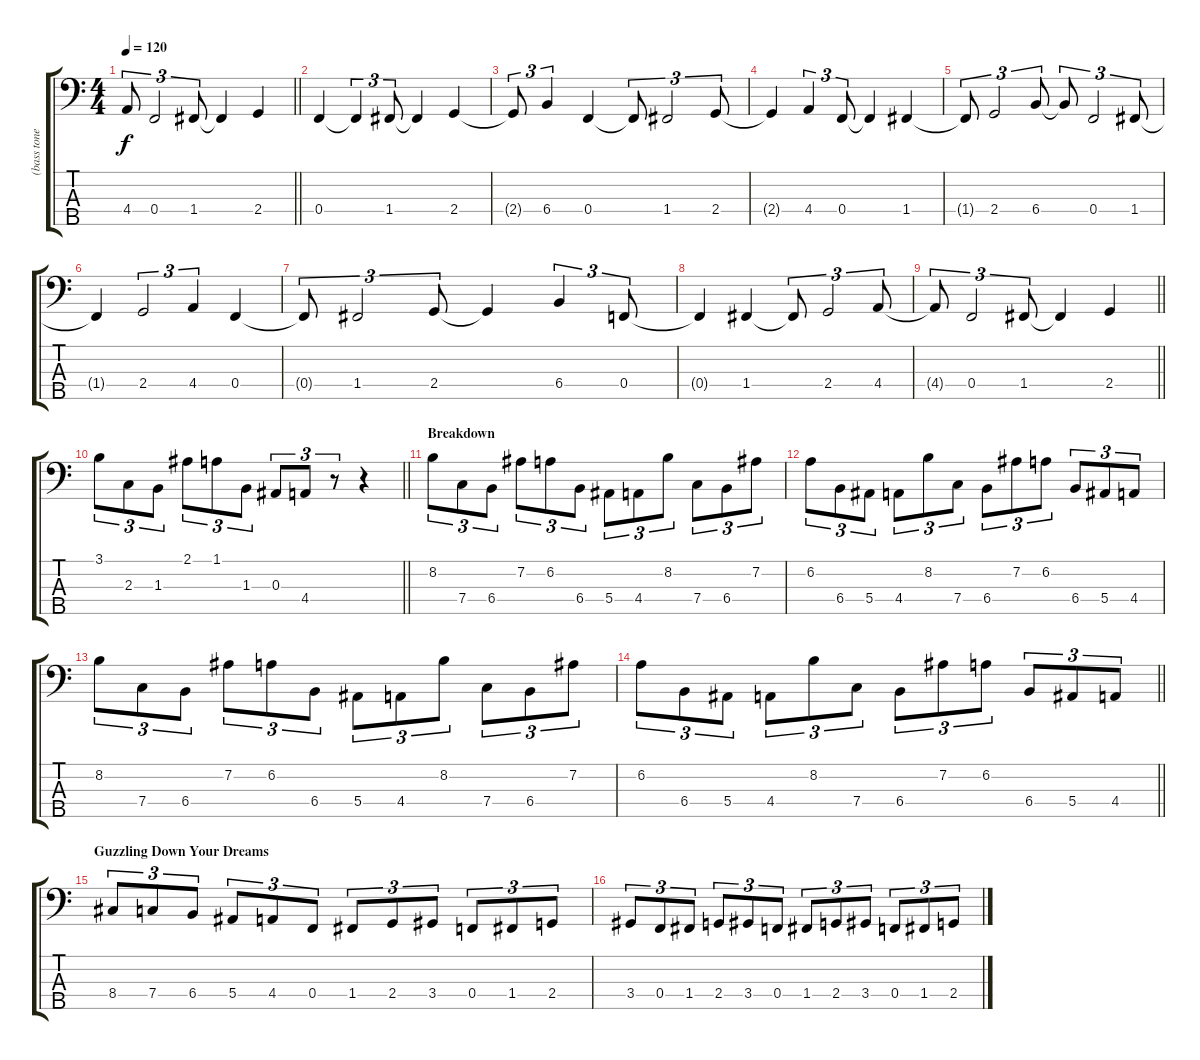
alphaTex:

\track ("(bass tone)" "(bass tone") {instrument electricbasspick}
\staff {score tabs}
\tuning (Ab2 Eb2 Bb1 F1 C1) {hide}
\ts (4 4)
\tempo 120
\clef f4
\barLineRight lightlight
\ks c
4.4{t}.8{tu (3 2) dy f} 0.4.2{tu (3 2)} 1.4.8{tu (3 2)} 1.4{t}.4 2.4.4 |
0.4.4 0.4{t}.4{tu (3 2)} 1.4.8{tu (3 2)} 1.4{t}.4 2.4.4 |
2.4{t}.8{tu (3 2)} 6.4.4{tu (3 2)} 0.4.4 0.4{t}.8{tu (3 2)} 1.4.2{tu (3 2)} 2.4.8{tu (3 2)} |
2.4{t}.4 4.4.4{tu (3 2)} 0.4.8{tu (3 2)} 0.4{t}.4 1.4.4 |
1.4{t}.8{tu (3 2)} 2.4.2{tu (3 2)} 6.4.8{tu (3 2)} 6.4{t}.8{tu (3 2)} 0.4.2{tu (3 2)} 1.4.8{tu (3 2)} |
1.4{t}.4 2.4.2{tu (3 2)} 4.4.4{tu (3 2)} 0.4.4 |
0.4{t}.8{tu (3 2)} 1.4.2{tu (3 2)} 2.4.8{tu (3 2)} 2.4{t}.4 6.4.4{tu (3 2)} 0.4.8{tu (3 2)} |
0.4{t}.4 1.4.4 1.4{t}.8{tu (3 2)} 2.4.2{tu (3 2)} 4.4.8{tu (3 2)} |
\barLineRight lightlight
4.4{t}.8{tu (3 2)} 0.4.2{tu (3 2)} 1.4.8{tu (3 2)} 1.4{t}.4 2.4.4 |
\barLineRight lightlight
3.1.8{tu (3 2)} 2.3.8{tu (3 2)} 1.3.8{tu (3 2)} 2.1.8{tu (3 2)} 1.1.8{tu (3 2)} 1.3.8{tu (3 2)} 0.3.8{tu (3 2)} 4.4.8{tu (3 2)} r.8{tu (3 2)} r.4 |
\section ("" "Breakdown")
8.2.8{tu (3 2)} 7.4.8{tu (3 2)} 6.4.8{tu (3 2)} 7.2.8{tu (3 2)} 6.2.8{tu (3 2)} 6.4.8{tu (3 2)} 5.4.8{tu (3 2)} 4.4.8{tu (3 2)} 8.2.8{tu (3 2)} 7.4.8{tu (3 2)} 6.4.8{tu (3 2)} 7.2.8{tu (3 2)} |
6.2.8{tu (3 2)} 6.4.8{tu (3 2)} 5.4.8{tu (3 2)} 4.4.8{tu (3 2)} 8.2.8{tu (3 2)} 7.4.8{tu (3 2)} 6.4.8{tu (3 2)} 7.2.8{tu (3 2)} 6.2.8{tu (3 2)} 6.4.8{tu (3 2)} 5.4.8{tu (3 2)} 4.4.8{tu (3 2)} |
8.2.8{tu (3 2)} 7.4.8{tu (3 2)} 6.4.8{tu (3 2)} 7.2.8{tu (3 2)} 6.2.8{tu (3 2)} 6.4.8{tu (3 2)} 5.4.8{tu (3 2)} 4.4.8{tu (3 2)} 8.2.8{tu (3 2)} 7.4.8{tu (3 2)} 6.4.8{tu (3 2)} 7.2.8{tu (3 2)} |
\barLineRight lightlight
6.2.8{tu (3 2)} 6.4.8{tu (3 2)} 5.4.8{tu (3 2)} 4.4.8{tu (3 2)} 8.2.8{tu (3 2)} 7.4.8{tu (3 2)} 6.4.8{tu (3 2)} 7.2.8{tu (3 2)} 6.2.8{tu (3 2)} 6.4.8{tu (3 2)} 5.4.8{tu (3 2)} 4.4.8{tu (3 2)} |
\section ("" "Guzzling Down Your Dreams")
8.4.8{tu (3 2)} 7.4.8{tu (3 2)} 6.4.8{tu (3 2)} 5.4.8{tu (3 2)} 4.4.8{tu (3 2)} 0.4.8{tu (3 2)} 1.4.8{tu (3 2)} 2.4.8{tu (3 2)} 3.4.8{tu (3 2)} 0.4.8{tu (3 2)} 1.4.8{tu (3 2)} 2.4.8{tu (3 2)} |
3.4.8{tu (3 2)} 0.4.8{tu (3 2)} 1.4.8{tu (3 2)} 2.4.8{tu (3 2)} 3.4.8{tu (3 2)} 0.4.8{tu (3 2)} 1.4.8{tu (3 2)} 2.4.8{tu (3 2)} 3.4.8{tu (3 2)} 0.4.8{tu (3 2)} 1.4.8{tu (3 2)} 2.4.8{tu (3 2)}
